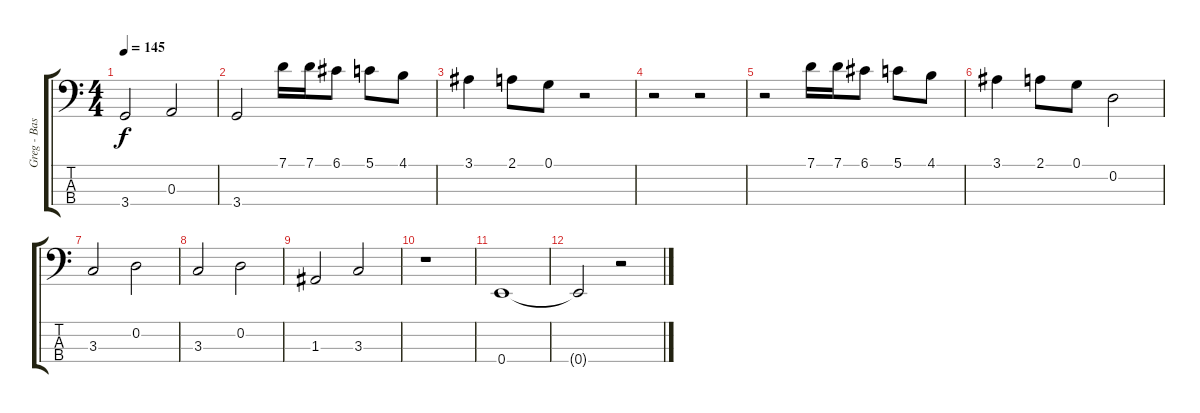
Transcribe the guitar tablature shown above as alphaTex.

\track ("Greg - Bass" "Greg - Bas") {instrument electricbasspick}
\staff {score tabs}
\tuning (G2 D2 A1 E1) {hide}
\ts (4 4)
\tempo 145
\clef f4
\ks c
3.4.2{dy f} 0.3.2 |
3.4.2 7.1.16 7.1.16 6.1.8 5.1.8 4.1.8 |
3.1.4 2.1.8 0.1.8 r.2 |
r.2 r.2 |
r.2 7.1.16 7.1.16 6.1.8 5.1.8 4.1.8 |
3.1.4 2.1.8 0.1.8 0.2.2 |
3.3.2 0.2.2 |
3.3.2 0.2.2 |
1.3.2 3.3.2 |
r.1{instrument fx2soundtrack} |
0.4.1 |
0.4{t}.2 r.2
